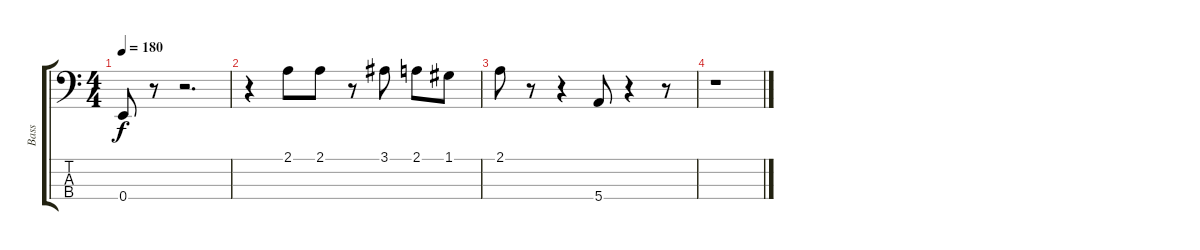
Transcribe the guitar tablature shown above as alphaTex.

\track ("Bass" "Bass") {instrument fretlessbass}
\staff {score tabs}
\tuning (G2 D2 A1 E1) {hide}
\ts (4 4)
\tempo 180
\clef f4
\ks c
0.4.8{dy f} r.8 r.2{d} |
r.4 2.1.8 2.1.8 r.8 3.1.8 2.1.8 1.1.8 |
2.1.8 r.8 r.4 5.4.8 r.4 r.8 |
r.1
